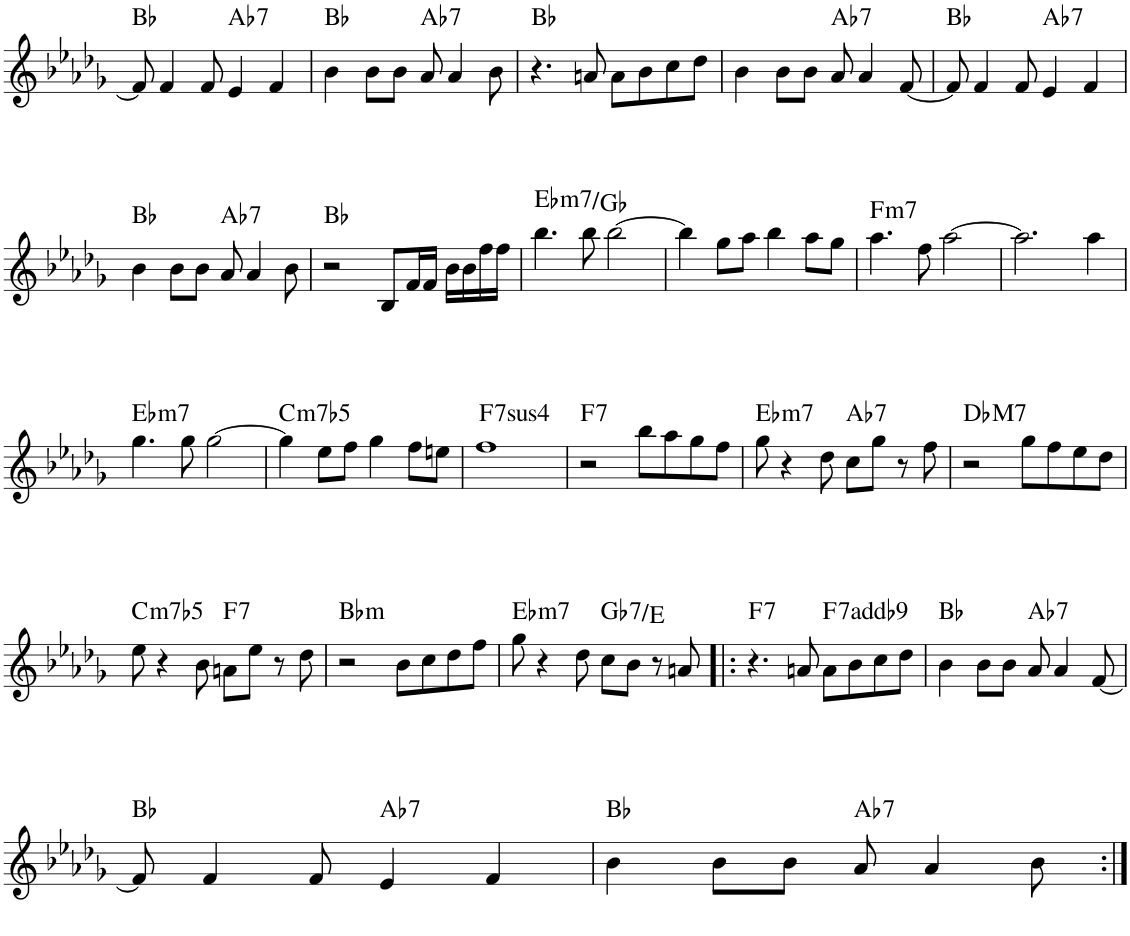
**kern	**harte
*part1	*part1
*staff1	*
*I"Piano	*
*I'Pno.	*
!!LO:PB:g=z
*clefG2	*
*k[b-e-a-d-g-]	*
*M4/4	*
=37	=37
8f/]	Bb:maj
4f/	.
8f/	.
!	!LO:H:kt=7
4e-/	Ab:7
4f/	.
=38	=38
4b-\	Bb:maj
8b-\L	.
8b-\J	.
!	!LO:H:kt=7
8a-/	Ab:7
4a-/	.
8b-\	.
=39	=39
4.r	Bb:maj
8an/	.
8a\L	.
8b-\	.
8cc\	.
8dd-\J	.
=40	=40
4b-\	.
8b-\L	.
8b-\J	.
!	!LO:H:kt=7
8a-/	Ab:7
4a-/	.
[8f/	.
=41	=41
8f/]	Bb:maj
4f/	.
8f/	.
!	!LO:H:kt=7
4e-/	Ab:7
4f/	.
!!LO:LB:g=z
=42	=42
4b-\	Bb:maj
8b-\L	.
8b-\J	.
!	!LO:H:kt=7
8a-/	Ab:7
4a-/	.
8b-\	.
=43	=43
2r	Bb:maj
8B-/L	.
16f/L	.
16f/JJ	.
16b-\LL	.
16b-\	.
16ff\	.
16ff\JJ	.
=44	=44
!	!LO:H:kt=m7
4.bb-\	Eb:min7/b3
8bb-\	.
[2bb-\	.
=45	=45
4bb-\]	.
8gg-\L	.
8aa-\J	.
4bb-\	.
8aa-\L	.
8gg-\J	.
=46	=46
!	!LO:H:kt=m7
4.aa-\	F:min7
8ff\	.
[2aa-\	.
=47	=47
2.aa-\]	.
4aa-\	.
!!LO:LB:g=z
=48	=48
!	!LO:H:kt=m7
4.gg-\	Eb:min7
8gg-\	.
[2gg-\	.
=49	=49
!	!LO:H:kt=m7b5
4gg-\]	C:hdim7
8ee-\L	.
8ff\J	.
4gg-\	.
8ff\L	.
8een\J	.
=50	=50
!	!LO:H:kt=74
1ff	F:sus4(7)
=51	=51
!	!LO:H:kt=7
2r	F:7
8bb-\L	.
8aa-\	.
8gg-\	.
8ff\J	.
=52	=52
!	!LO:H:kt=m7
8gg-\	Eb:min7
4r	.
8dd-\	.
!	!LO:H:kt=7
8cc\L	Ab:7
8gg-\J	.
8r	.
8ff\	.
=53	=53
!	!LO:H:kt=M7
2r	Db:maj7
8gg-\L	.
8ff\	.
8ee-\	.
8dd-\J	.
!!LO:LB:g=z
=54	=54
!	!LO:H:kt=m7b5
8ee-\	C:hdim7
4r	.
8b-\	.
!	!LO:H:kt=7
8an\L	F:7
8ee-\J	.
8r	.
8dd-\	.
=55	=55
!	!LO:H:kt=m
2r	Bb:min
8b-\L	.
8cc\	.
8dd-\	.
8ff\J	.
=56	=56
!	!LO:H:kt=m7
8gg-\	Eb:min7
4r	.
8dd-\	.
!	!LO:H:kt=7
8cc\L	Gb:7/#6
8b-\J	.
8r	.
8an/	.
=57!|:	=57!|:
!	!LO:H:kt=7
4.r	F:7
8an/	.
!	!LO:H:kt=7
8a\L	F:7(b9)
8b-\	.
8cc\	.
8dd-\J	.
=58	=58
4b-\	Bb:maj
8b-\L	.
8b-\J	.
!	!LO:H:kt=7
8a-/	Ab:7
4a-/	.
[8f/	.
!!LO:LB:g=z
=59	=59
8f/]	Bb:maj
4f/	.
8f/	.
!	!LO:H:kt=7
4e-/	Ab:7
4f/	.
=60	=60
4b-\	Bb:maj
8b-\L	.
8b-\J	.
!	!LO:H:kt=7
8a-/	Ab:7
4a-/	.
8b-\	.
=:|!	=:|!
*-	*-
